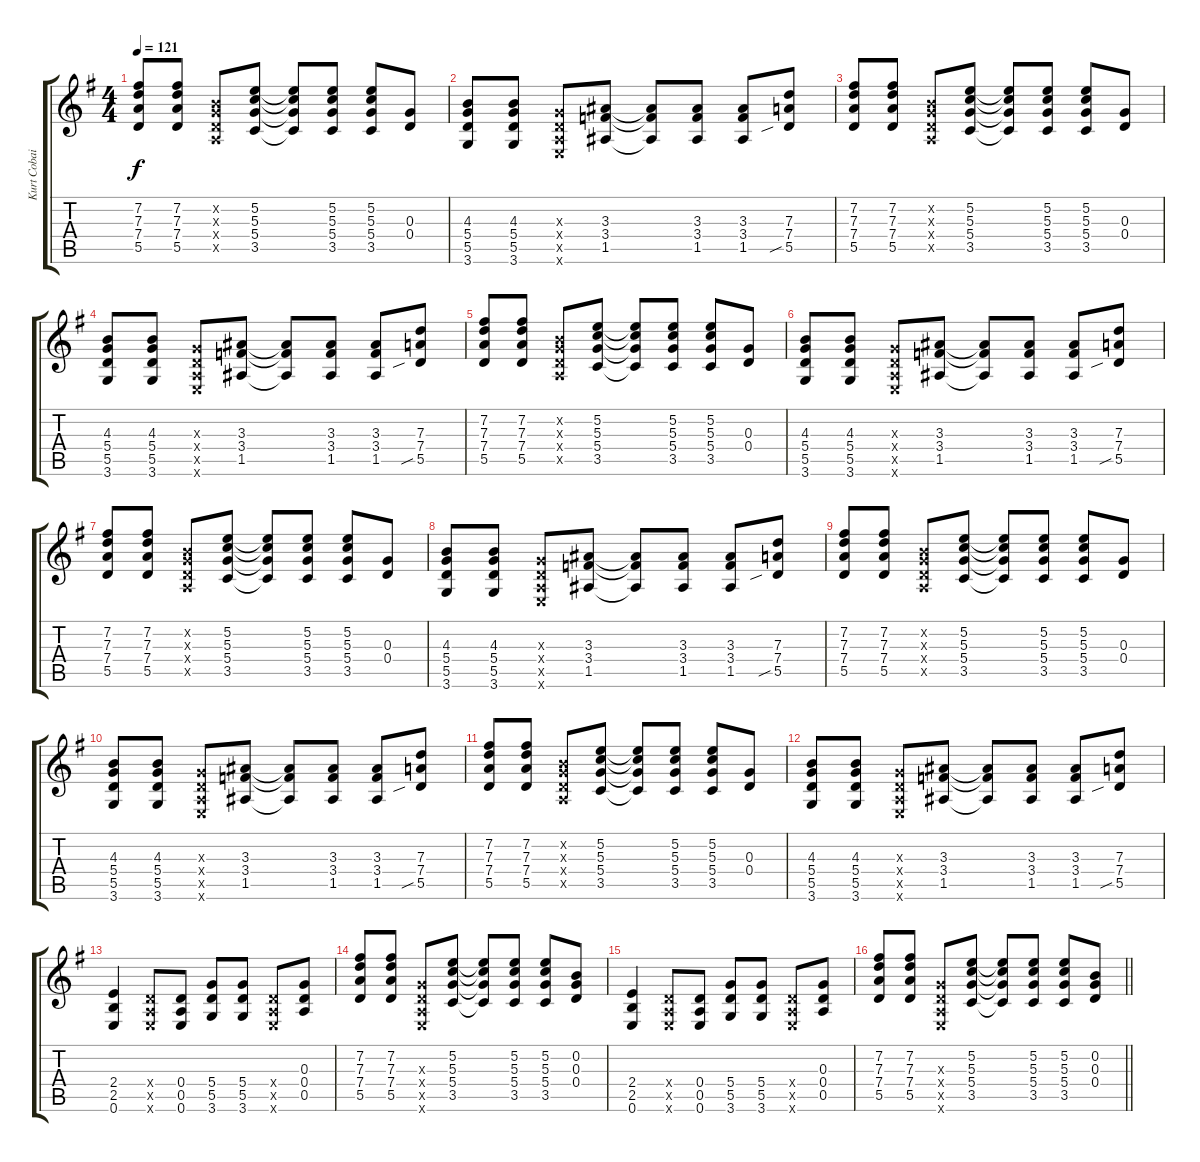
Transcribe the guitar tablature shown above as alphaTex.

\track ("Kurt Cobain" "Kurt Cobai") {instrument acousticguitarsteel}
\staff {score tabs}
\tuning (E4 B3 G3 D3 A2 E2) {hide}
\ts (4 4)
\tempo 121
\clef g2
\ks eminor
(7.2 7.3 7.4 5.5).8{dy f} (7.2 7.3 7.4 5.5).8 (0.2{x} 0.3{x} 0.4{x} 0.5{x}).8 (5.2 5.3 5.4 3.5).8 (5.2{t} 5.3{t} 5.4{t} 3.5{t}).8 (5.2 5.3 5.4 3.5).8 (5.2 5.3 5.4 3.5).8 (0.3 0.4).8 |
(4.3 5.4 5.5 3.6).8 (4.3 5.4 5.5 3.6).8 (0.3{x} 0.4{x} 0.5{x} 0.6{x}).8 (3.3 3.4 1.5).8 (3.3{t} 3.4{t} 1.5{t}).8 (3.3 3.4 1.5).8 (3.3 3.4 1.5).8 (7.3 7.4 5.5{sib}).8 |
(7.2 7.3 7.4 5.5).8 (7.2 7.3 7.4 5.5).8 (0.2{x} 0.3{x} 0.4{x} 0.5{x}).8 (5.2 5.3 5.4 3.5).8 (5.2{t} 5.3{t} 5.4{t} 3.5{t}).8 (5.2 5.3 5.4 3.5).8 (5.2 5.3 5.4 3.5).8 (0.3 0.4).8 |
(4.3 5.4 5.5 3.6).8 (4.3 5.4 5.5 3.6).8 (0.3{x} 0.4{x} 0.5{x} 0.6{x}).8 (3.3 3.4 1.5).8 (3.3{t} 3.4{t} 1.5{t}).8 (3.3 3.4 1.5).8 (3.3 3.4 1.5).8 (7.3 7.4 5.5{sib}).8 |
(7.2 7.3 7.4 5.5).8 (7.2 7.3 7.4 5.5).8 (0.2{x} 0.3{x} 0.4{x} 0.5{x}).8 (5.2 5.3 5.4 3.5).8 (5.2{t} 5.3{t} 5.4{t} 3.5{t}).8 (5.2 5.3 5.4 3.5).8 (5.2 5.3 5.4 3.5).8 (0.3 0.4).8 |
(4.3 5.4 5.5 3.6).8 (4.3 5.4 5.5 3.6).8 (0.3{x} 0.4{x} 0.5{x} 0.6{x}).8 (3.3 3.4 1.5).8 (3.3{t} 3.4{t} 1.5{t}).8 (3.3 3.4 1.5).8 (3.3 3.4 1.5).8 (7.3 7.4 5.5{sib}).8 |
(7.2 7.3 7.4 5.5).8 (7.2 7.3 7.4 5.5).8 (0.2{x} 0.3{x} 0.4{x} 0.5{x}).8 (5.2 5.3 5.4 3.5).8 (5.2{t} 5.3{t} 5.4{t} 3.5{t}).8 (5.2 5.3 5.4 3.5).8 (5.2 5.3 5.4 3.5).8 (0.3 0.4).8 |
(4.3 5.4 5.5 3.6).8 (4.3 5.4 5.5 3.6).8 (0.3{x} 0.4{x} 0.5{x} 0.6{x}).8 (3.3 3.4 1.5).8 (3.3{t} 3.4{t} 1.5{t}).8 (3.3 3.4 1.5).8 (3.3 3.4 1.5).8 (7.3 7.4 5.5{sib}).8 |
(7.2 7.3 7.4 5.5).8 (7.2 7.3 7.4 5.5).8 (0.2{x} 0.3{x} 0.4{x} 0.5{x}).8 (5.2 5.3 5.4 3.5).8 (5.2{t} 5.3{t} 5.4{t} 3.5{t}).8 (5.2 5.3 5.4 3.5).8 (5.2 5.3 5.4 3.5).8 (0.3 0.4).8 |
(4.3 5.4 5.5 3.6).8 (4.3 5.4 5.5 3.6).8 (0.3{x} 0.4{x} 0.5{x} 0.6{x}).8 (3.3 3.4 1.5).8 (3.3{t} 3.4{t} 1.5{t}).8 (3.3 3.4 1.5).8 (3.3 3.4 1.5).8 (7.3 7.4 5.5{sib}).8 |
(7.2 7.3 7.4 5.5).8 (7.2 7.3 7.4 5.5).8 (0.2{x} 0.3{x} 0.4{x} 0.5{x}).8 (5.2 5.3 5.4 3.5).8 (5.2{t} 5.3{t} 5.4{t} 3.5{t}).8 (5.2 5.3 5.4 3.5).8 (5.2 5.3 5.4 3.5).8 (0.3 0.4).8 |
(4.3 5.4 5.5 3.6).8 (4.3 5.4 5.5 3.6).8 (0.3{x} 0.4{x} 0.5{x} 0.6{x}).8 (3.3 3.4 1.5).8 (3.3{t} 3.4{t} 1.5{t}).8 (3.3 3.4 1.5).8 (3.3 3.4 1.5).8 (7.3 7.4 5.5{sib}).8 |
(2.4 2.5 0.6).4 (0.4{x} 0.5{x} 0.6{x}).8 (0.4 0.5 0.6).8 (5.4 5.5 3.6).8 (5.4 5.5 3.6).8 (0.4{x} 0.5{x} 0.6{x}).8 (0.3 0.4 0.5).8 |
(7.2 7.3 7.4 5.5).8 (7.2 7.3 7.4 5.5).8 (0.3{x} 0.4{x} 0.5{x} 0.6{x}).8 (5.2 5.3 5.4 3.5).8 (5.2{t} 5.3{t} 5.4{t} 3.5{t}).8 (5.2 5.3 5.4 3.5).8 (5.2 5.3 5.4 3.5).8 (0.2 0.3 0.4).8 |
(2.4 2.5 0.6).4 (0.4{x} 0.5{x} 0.6{x}).8 (0.4 0.5 0.6).8 (5.4 5.5 3.6).8 (5.4 5.5 3.6).8 (0.4{x} 0.5{x} 0.6{x}).8 (0.3 0.4 0.5).8 |
\barLineRight lightlight
(7.2 7.3 7.4 5.5).8 (7.2 7.3 7.4 5.5).8 (0.3{x} 0.4{x} 0.5{x} 0.6{x}).8 (5.2 5.3 5.4 3.5).8 (5.2{t} 5.3{t} 5.4{t} 3.5{t}).8 (5.2 5.3 5.4 3.5).8 (5.2 5.3 5.4 3.5).8 (0.2 0.3 0.4).8
